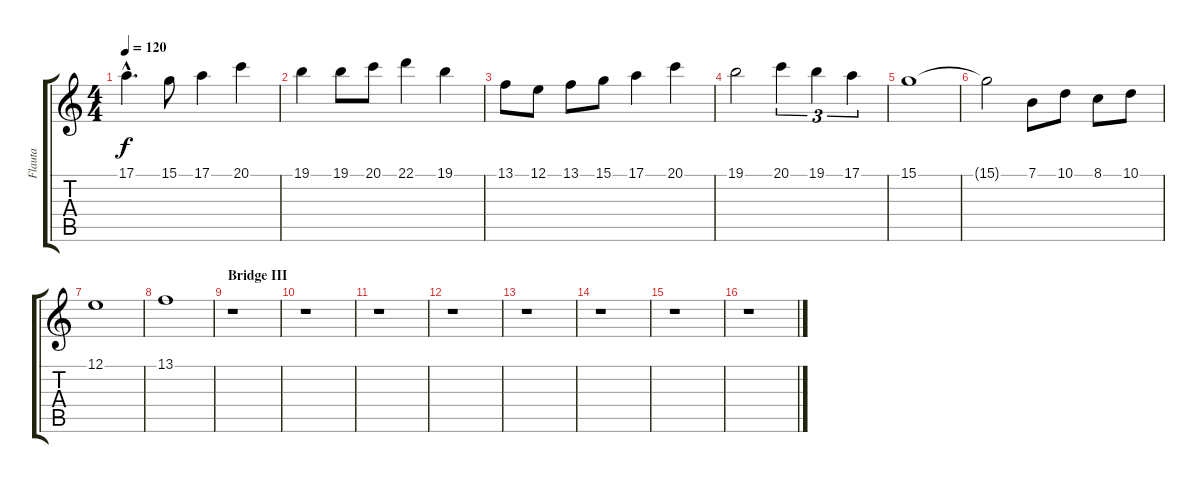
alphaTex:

\track ("Flauta" "Flauta") {instrument flute}
\staff {score tabs}
\tuning (E4 B3 G3 D3 A2 E2) {hide}
\ts (4 4)
\tempo 120
\clef g2
\ks c
17.1{hac}.4{d dy f} 15.1.8 17.1.4 20.1.4 |
19.1.4 19.1.8 20.1.8 22.1.4 19.1.4 |
13.1.8 12.1.8 13.1.8 15.1.8 17.1.4 20.1.4 |
19.1.2 20.1.4{tu (3 2)} 19.1.4{tu (3 2)} 17.1.4{tu (3 2)} |
15.1.1 |
15.1{t}.2 7.1.8 10.1.8 8.1.8 10.1.8 |
12.1.1 |
13.1.1 |
\section ("" "Bridge III")
r.1 |
r.1 |
r.1 |
r.1 |
r.1 |
r.1 |
r.1 |
r.1
